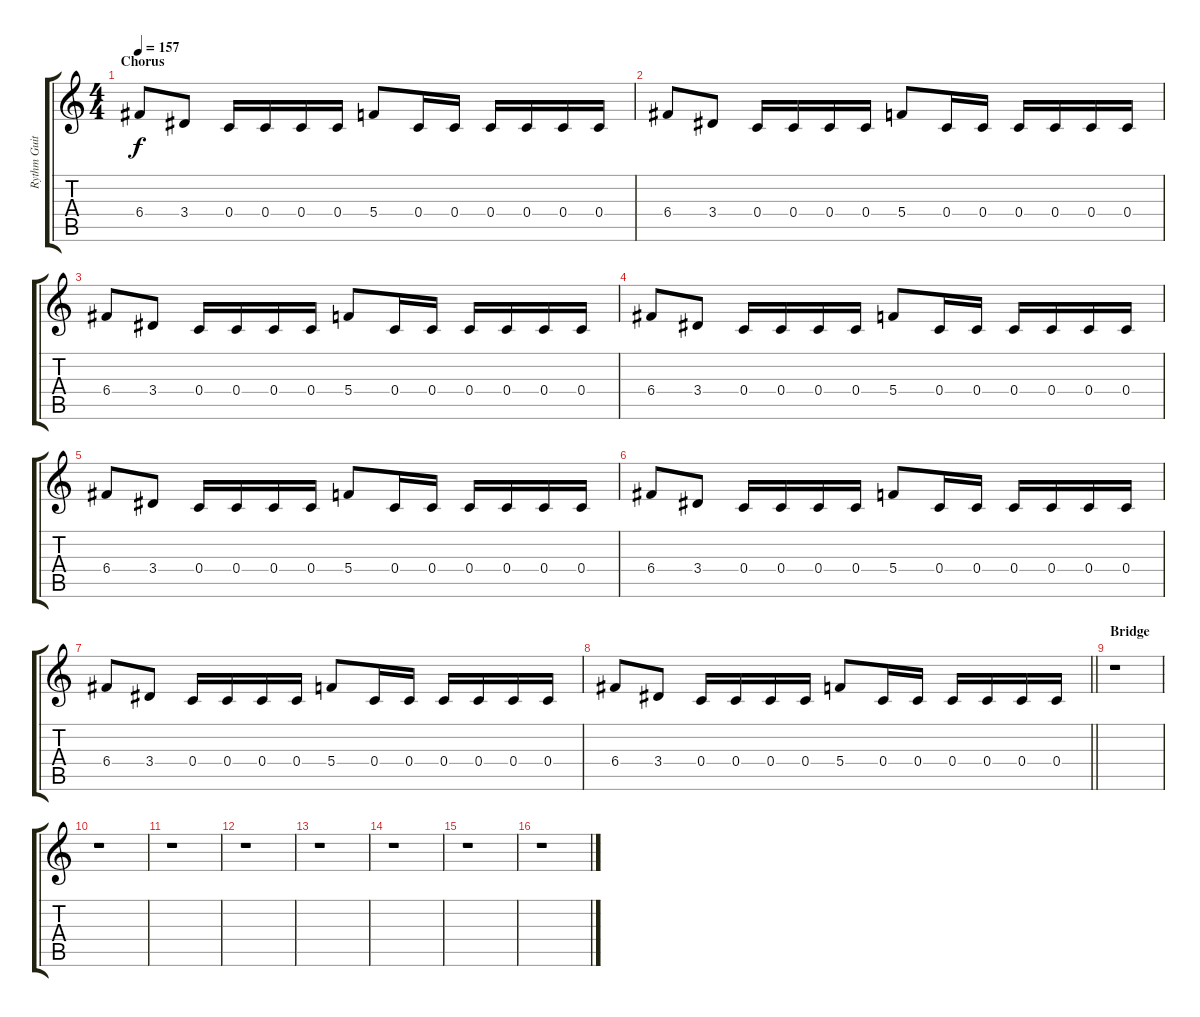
\track ("Rythm Guitar" "Rythm Guit") {instrument distortionguitar}
\staff {score tabs}
\tuning (D4 A3 F3 C3 G2 C2) {hide}
\ts (4 4)
\section ("" "Chorus")
\tempo 157
\clef g2
\ks c
6.4.8{dy f} 3.4.8 0.4.16 0.4.16 0.4.16 0.4.16 5.4.8 0.4.16 0.4.16 0.4.16 0.4.16 0.4.16 0.4.16 |
6.4.8 3.4.8 0.4.16 0.4.16 0.4.16 0.4.16 5.4.8 0.4.16 0.4.16 0.4.16 0.4.16 0.4.16 0.4.16 |
6.4.8 3.4.8 0.4.16 0.4.16 0.4.16 0.4.16 5.4.8 0.4.16 0.4.16 0.4.16 0.4.16 0.4.16 0.4.16 |
6.4.8 3.4.8 0.4.16 0.4.16 0.4.16 0.4.16 5.4.8 0.4.16 0.4.16 0.4.16 0.4.16 0.4.16 0.4.16 |
6.4.8 3.4.8 0.4.16 0.4.16 0.4.16 0.4.16 5.4.8 0.4.16 0.4.16 0.4.16 0.4.16 0.4.16 0.4.16 |
6.4.8 3.4.8 0.4.16 0.4.16 0.4.16 0.4.16 5.4.8 0.4.16 0.4.16 0.4.16 0.4.16 0.4.16 0.4.16 |
6.4.8 3.4.8 0.4.16 0.4.16 0.4.16 0.4.16 5.4.8 0.4.16 0.4.16 0.4.16 0.4.16 0.4.16 0.4.16 |
\barLineRight lightlight
6.4.8 3.4.8 0.4.16 0.4.16 0.4.16 0.4.16 5.4.8 0.4.16 0.4.16 0.4.16 0.4.16 0.4.16 0.4.16 |
\section ("" "Bridge")
r.1 |
r.1 |
r.1 |
r.1 |
r.1 |
r.1 |
r.1 |
r.1
